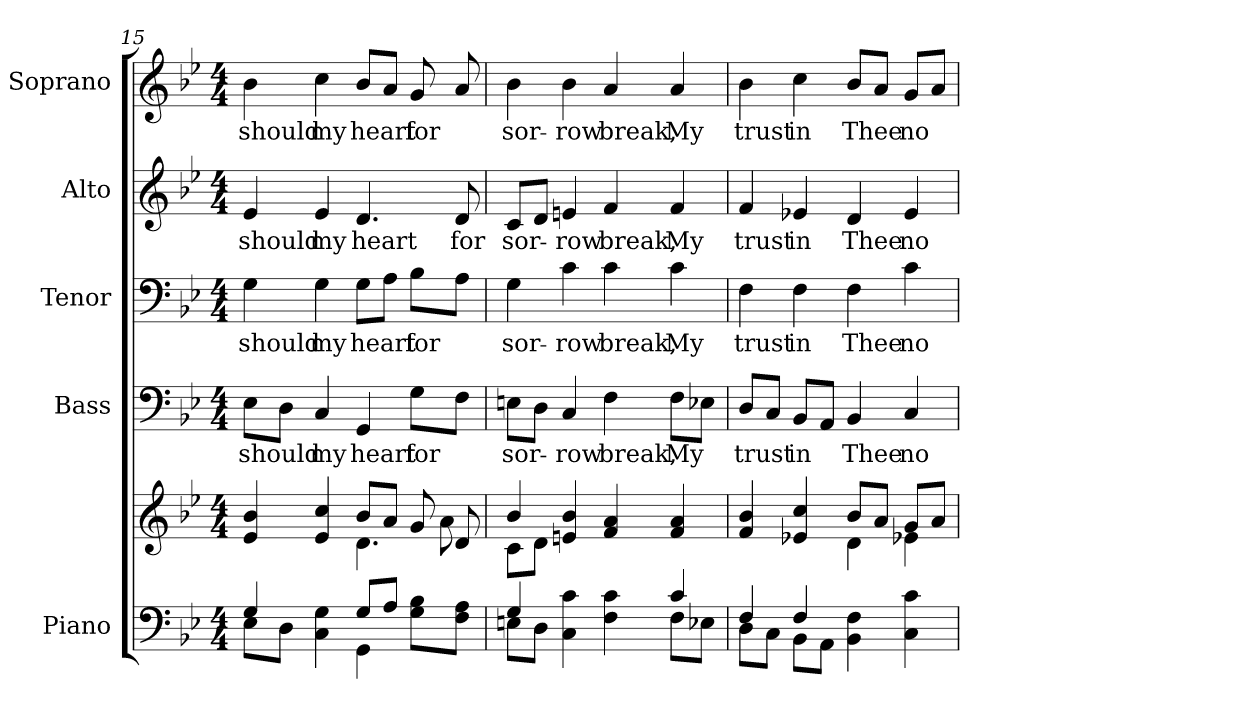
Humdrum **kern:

**kern	**kern	**kern	**text	**kern	**text	**kern	**text	**kern	**text
*part5	*part5	*part4	*part4	*part3	*part3	*part2	*part2	*part1	*part1
*staff6	*staff5	*staff4	*staff4	*staff3	*staff3	*staff2	*staff2	*staff1	*staff1
*I"Piano	*	*I"Bass	*	*I"Tenor	*	*I"Alto	*	*I"Soprano	*
*I'Pno.	*	*I'B.	*	*I'T.	*	*I'A.	*	*I'S.	*
!!LO:PB:g=z
*clefF4	*clefG2	*clefF4	*	*clefF4	*	*clefG2	*	*clefG2	*
*k[b-e-]	*k[b-e-]	*k[b-e-]	*	*k[b-e-]	*	*k[b-e-]	*	*k[b-e-]	*
*B-:	*B-:	*B-:	*	*B-:	*	*B-:	*	*B-:	*
*M4/4	*M4/4	*M4/4	*	*M4/4	*	*M4/4	*	*M4/4	*
=15	=15	=15	=15	=15	=15	=15	=15	=15	=15
*^	*^	*	*	*	*	*	*	*	*
!	!	!	!	!	!LO:LY:b:color=#000000	!	!	!	!	!	!
!	!	!	!	!	!	!	!LO:LY:b:color=#000000	!	!	!	!
!	!	!	!	!	!	!	!	!	!LO:LY:b:color=#000000	!	!
!	!	!	!	!	!	!	!	!	!	!	!LO:LY:b:color=#000000
4Gi/	8E-i\L	4e-i/ 4b-i	2ryy	8E-i\L	should	4Gi\	should	4e-i/	should	4b-i\	should
.	8Di\J	.	.	8Di\J	.	.	.	.	.	.	.
!	!	!	!	!	!LO:LY:b:color=#000000	!	!	!	!	!	!
!	!	!	!	!	!	!	!LO:LY:b:color=#000000	!	!	!	!
!	!	!	!	!	!	!	!	!	!LO:LY:b:color=#000000	!	!
!	!	!	!	!	!	!	!	!	!	!	!LO:LY:b:color=#000000
4Ci\ 4Gi	4ryy	4e-i/ 4cci	.	4Ci/	my	4Gi\	my	4e-i/	my	4cci\	my
!	!	!	!	!	!LO:LY:b:color=#000000	!	!	!	!	!	!
!	!	!	!	!	!	!	!LO:LY:b:color=#000000	!	!	!	!
!	!	!	!	!	!	!	!	!	!LO:LY:b:color=#000000	!	!
!	!	!	!	!	!	!	!	!	!	!	!LO:LY:b:color=#000000
8Gi/L	4GGi\	8b-i/L	4.di\	4GGi/	heart	8Gi\L	heart	4.di/	heart	8b-i/L	heart
8Ai/J	.	8ai/J	.	.	.	8Ai\J	.	.	.	8ai/J	.
!	!	!	!	!	!LO:LY:b:color=#000000	!	!	!	!	!	!
!	!	!	!	!	!	!	!LO:LY:b:color=#000000	!	!	!	!
!	!	!	!	!	!	!	!	!	!	!	!LO:LY:b:color=#000000
8Gi\ 8B-iL	4ryy	8gi/	.	8Gi\L	for	8B-i\L	for	.	.	8gi/	for
!	!	!	!	!	!	!	!	!	!LO:LY:b:color=#000000	!	!
8Fi\ 8AiJ	.	8di/	8ai\	8Fi\J	.	8Ai\J	.	8di/	for	8ai/	.
=16	=16	=16	=16	=16	=16	=16	=16	=16	=16	=16	=16
!	!	!	!	!	!LO:LY:b:color=#000000	!	!	!	!	!	!
!	!	!	!	!	!	!	!LO:LY:b:color=#000000	!	!	!	!
!	!	!	!	!	!	!	!	!	!LO:LY:b:color=#000000	!	!
!	!	!	!	!	!	!	!	!	!	!	!LO:LY:b:color=#000000
4Gi/	8Eni\L	4b-i/	8ci\L	8Eni\L	sor-	4Gi\	sor-	8ci/L	sor-	4b-i\	sor-
.	8Di\J	.	8di\J	8Di\J	.	.	.	8di/J	.	.	.
!	!	!	!	!	!LO:LY:b:color=#000000	!	!	!	!	!	!
!	!	!	!	!	!	!	!LO:LY:b:color=#000000	!	!	!	!
!	!	!	!	!	!	!	!	!	!LO:LY:b:color=#000000	!	!
!	!	!	!	!	!	!	!	!	!	!	!LO:LY:b:color=#000000
4Ci\ 4ci	4ryy	4eni/ 4b-i	4ryy	4Ci/	-row	4ci\	-row	4eni/	-row	4b-i\	-row
!	!	!	!	!	!LO:LY:b:color=#000000	!	!	!	!	!	!
!	!	!	!	!	!	!	!LO:LY:b:color=#000000	!	!	!	!
!	!	!	!	!	!	!	!	!	!LO:LY:b:color=#000000	!	!
!	!	!	!	!	!	!	!	!	!	!	!LO:LY:b:color=#000000
4Fi\ 4ci	4ryy	4fi/ 4ai	2ryy	4Fi\	break,	4ci\	break,	4fi/	break,	4ai/	break,
!	!	!	!	!	!LO:LY:b:color=#000000	!	!	!	!	!	!
!	!	!	!	!	!	!	!LO:LY:b:color=#000000	!	!	!	!
!	!	!	!	!	!	!	!	!	!LO:LY:b:color=#000000	!	!
!	!	!	!	!	!	!	!	!	!	!	!LO:LY:b:color=#000000
4ci/	8Fi\L	4fi/ 4ai	.	8Fi\L	My	4ci\	My	4fi/	My	4ai/	My
.	8E-Xi\J	.	.	8E-Xi\J	.	.	.	.	.	.	.
!!LO:PB:g=z
=17	=17	=17	=17	=17	=17	=17	=17	=17	=17	=17	=17
!	!	!	!	!	!LO:LY:b:color=#000000	!	!	!	!	!	!
!	!	!	!	!	!	!	!LO:LY:b:color=#000000	!	!	!	!
!	!	!	!	!	!	!	!	!	!LO:LY:b:color=#000000	!	!
!	!	!	!	!	!	!	!	!	!	!	!LO:LY:b:color=#000000
4Fi/	8Di\L	4fi/ 4b-i	2ryy	8Di/L	trust	4Fi\	trust	4fi/	trust	4b-i\	trust
.	8Ci\J	.	.	8Ci/J	.	.	.	.	.	.	.
!	!	!	!	!	!LO:LY:b:color=#000000	!	!	!	!	!	!
!	!	!	!	!	!	!	!LO:LY:b:color=#000000	!	!	!	!
!	!	!	!	!	!	!	!	!	!LO:LY:b:color=#000000	!	!
!	!	!	!	!	!	!	!	!	!	!	!LO:LY:b:color=#000000
4Fi/	8BB-i\L	4e-Xi/ 4cci	.	8BB-i/L	in	4Fi\	in	4e-Xi/	in	4cci\	in
.	8AAi\J	.	.	8AAi/J	.	.	.	.	.	.	.
!	!	!	!	!	!LO:LY:b:color=#000000	!	!	!	!	!	!
!	!	!	!	!	!	!	!LO:LY:b:color=#000000	!	!	!	!
!	!	!	!	!	!	!	!	!	!LO:LY:b:color=#000000	!	!
!	!	!	!	!	!	!	!	!	!	!	!LO:LY:b:color=#000000
4BB-i\ 4Fi	2ryy	8b-i/L	4di\	4BB-i/	Thee	4Fi\	Thee	4di/	Thee	8b-i/L	Thee
.	.	8ai/J	.	.	.	.	.	.	.	8ai/J	.
!	!	!	!	!	!LO:LY:b:color=#000000	!	!	!	!	!	!
!	!	!	!	!	!	!	!LO:LY:b:color=#000000	!	!	!	!
!	!	!	!	!	!	!	!	!	!LO:LY:b:color=#000000	!	!
!	!	!	!	!	!	!	!	!	!	!	!LO:LY:b:color=#000000
4Ci\ 4ci	.	8gi/L	4e-Xi\	4Ci/	no	4ci\	no	4e-i/	no	8gi/L	no
.	.	8ai/J	.	.	.	.	.	.	.	8ai/J	.
*v	*v	*	*	*	*	*	*	*	*	*	*
*	*v	*v	*	*	*	*	*	*	*	*
=	=	=	=	=	=	=	=	=	=
*-	*-	*-	*-	*-	*-	*-	*-	*-	*-
